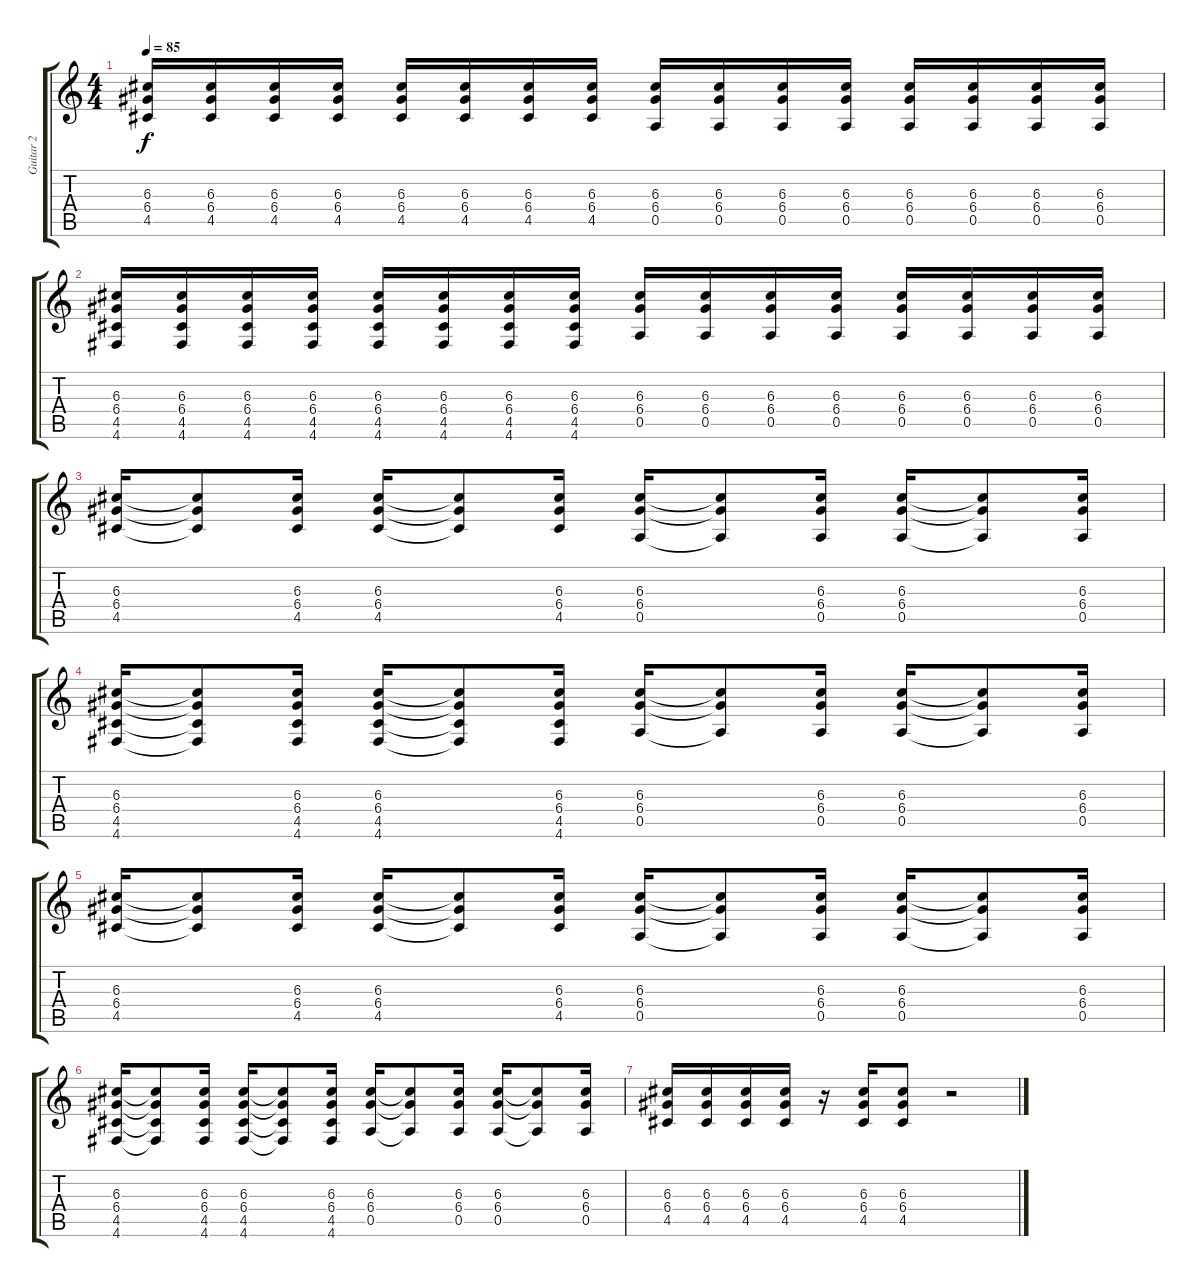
\track ("Guitar 2" "Guitar 2") {instrument overdrivenguitar}
\staff {score tabs}
\tuning (E4 B3 G3 D3 A2 D2) {hide}
\ts (4 4)
\tempo 85
\clef g2
\ks c
(6.3 6.4 4.5).16{dy f} (6.3 6.4 4.5).16 (6.3 6.4 4.5).16 (6.3 6.4 4.5).16 (6.3 6.4 4.5).16 (6.3 6.4 4.5).16 (6.3 6.4 4.5).16 (6.3 6.4 4.5).16 (6.3 6.4 0.5).16 (6.3 6.4 0.5).16 (6.3 6.4 0.5).16 (6.3 6.4 0.5).16 (6.3 6.4 0.5).16 (6.3 6.4 0.5).16 (6.3 6.4 0.5).16 (6.3 6.4 0.5).16 |
(6.3 6.4 4.5 4.6).16 (6.3 6.4 4.5 4.6).16 (6.3 6.4 4.5 4.6).16 (6.3 6.4 4.5 4.6).16 (6.3 6.4 4.5 4.6).16 (6.3 6.4 4.5 4.6).16 (6.3 6.4 4.5 4.6).16 (6.3 6.4 4.5 4.6).16 (6.3 6.4 0.5).16 (6.3 6.4 0.5).16 (6.3 6.4 0.5).16 (6.3 6.4 0.5).16 (6.3 6.4 0.5).16 (6.3 6.4 0.5).16 (6.3 6.4 0.5).16 (6.3 6.4 0.5).16 |
(6.3 6.4 4.5).16 (6.3{t} 6.4{t} 4.5{t}).8 (6.3 6.4 4.5).16 (6.3 6.4 4.5).16 (6.3{t} 6.4{t} 4.5{t}).8 (6.3 6.4 4.5).16 (6.3 6.4 0.5).16 (6.3{t} 6.4{t} 0.5{t}).8 (6.3 6.4 0.5).16 (6.3 6.4 0.5).16 (6.3{t} 6.4{t} 0.5{t}).8 (6.3 6.4 0.5).16 |
(6.3 6.4 4.5 4.6).16 (6.3{t} 6.4{t} 4.5{t} 4.6{t}).8 (6.3 6.4 4.5 4.6).16 (6.3 6.4 4.5 4.6).16 (6.3{t} 6.4{t} 4.5{t} 4.6{t}).8 (6.3 6.4 4.5 4.6).16 (6.3 6.4 0.5).16 (6.3{t} 6.4{t} 0.5{t}).8 (6.3 6.4 0.5).16 (6.3 6.4 0.5).16 (6.3{t} 6.4{t} 0.5{t}).8 (6.3 6.4 0.5).16 |
(6.3 6.4 4.5).16 (6.3{t} 6.4{t} 4.5{t}).8 (6.3 6.4 4.5).16 (6.3 6.4 4.5).16 (6.3{t} 6.4{t} 4.5{t}).8 (6.3 6.4 4.5).16 (6.3 6.4 0.5).16 (6.3{t} 6.4{t} 0.5{t}).8 (6.3 6.4 0.5).16 (6.3 6.4 0.5).16 (6.3{t} 6.4{t} 0.5{t}).8 (6.3 6.4 0.5).16 |
(6.3 6.4 4.5 4.6).16 (6.3{t} 6.4{t} 4.5{t} 4.6{t}).8 (6.3 6.4 4.5 4.6).16 (6.3 6.4 4.5 4.6).16 (6.3{t} 6.4{t} 4.5{t} 4.6{t}).8 (6.3 6.4 4.5 4.6).16 (6.3 6.4 0.5).16 (6.3{t} 6.4{t} 0.5{t}).8 (6.3 6.4 0.5).16 (6.3 6.4 0.5).16 (6.3{t} 6.4{t} 0.5{t}).8 (6.3 6.4 0.5).16 |
(6.3 6.4 4.5).16 (6.3 6.4 4.5).16 (6.3 6.4 4.5).16 (6.3 6.4 4.5).16 r.16 (6.3 6.4 4.5).16 (6.3 6.4 4.5).8 r.2
